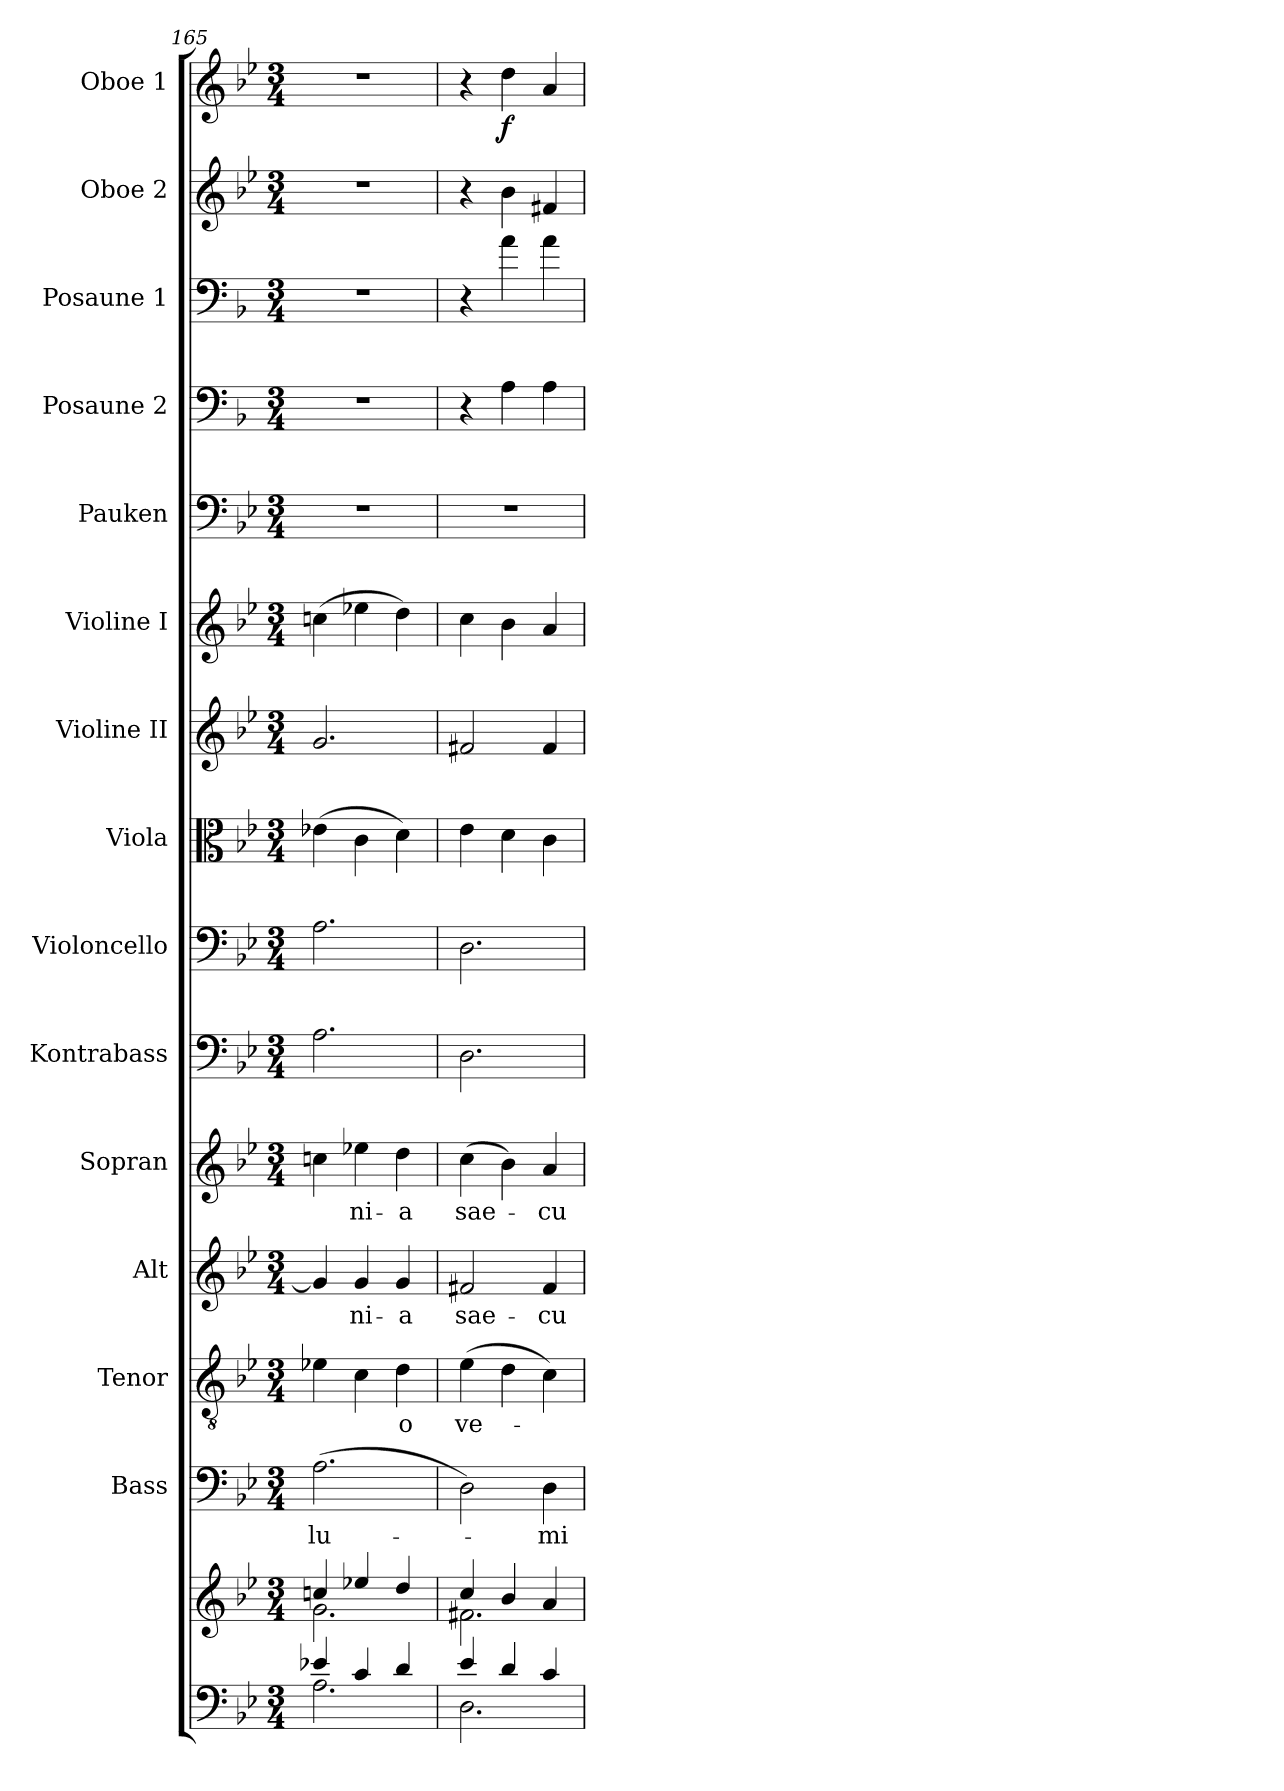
**kern	**kern	**kern	**text	**kern	**text	**kern	**text	**kern	**text	**kern	**kern	**kern	**kern	**kern	**kern	**kern	**kern	**kern	**kern	**dynam
*part15	*part15	*part14	*part14	*part13	*part13	*part12	*part12	*part11	*part11	*part10	*part9	*part8	*part7	*part6	*part5	*part4	*part3	*part2	*part1	*part1
*staff16	*staff15	*staff14	*staff14	*staff13	*staff13	*staff12	*staff12	*staff11	*staff11	*staff10	*staff9	*staff8	*staff7	*staff6	*staff5	*staff4	*staff3	*staff2	*staff1	*staff1
*	*	*I"Bass	*	*I"Tenor	*	*I"Alt	*	*I"Sopran	*	*I"Kontrabass	*I"Violoncello	*I"Viola	*I"Violine II	*I"Violine I	*I"Pauken	*I"Posaune 2	*I"Posaune 1	*I"Oboe 2	*I"Oboe 1	*
*	*	*I'B.	*	*I'T.	*	*I'A.	*	*I'S.	*	*I'Kb.	*I'Vc.	*I'Vla.	*I'Vl. II	*I'Vl. I	*I'Pk.	*I'Pos. 2	*I'Pos. 1	*I'Ob. 2	*I'Ob. 1	*
*clefF4	*clefG2	*clefF4	*	*clefGv2	*	*clefG2	*	*clefG2	*	*clefF4	*clefF4	*clefC3	*clefG2	*clefG2	*clefF4	*clefF4	*clefF4	*clefG2	*clefG2	*
*	*	*	*	*	*	*	*	*	*	*ITrd7c12	*	*	*	*	*	*ITrd4c7	*ITrd4c7	*	*	*
*k[b-e-]	*k[b-e-]	*k[b-e-]	*	*k[b-e-]	*	*k[b-e-]	*	*k[b-e-]	*	*k[b-e-]	*k[b-e-]	*k[b-e-]	*k[b-e-]	*k[b-e-]	*k[b-e-]	*k[b-e-]	*k[b-e-]	*k[b-e-]	*k[b-e-]	*
*B-:	*B-:	*B-:	*	*B-:	*	*B-:	*	*B-:	*	*B-:	*B-:	*B-:	*B-:	*B-:	*B-:	*B-:	*B-:	*B-:	*B-:	*
*M3/4	*M3/4	*M3/4	*	*M3/4	*	*M3/4	*	*M3/4	*	*M3/4	*M3/4	*M3/4	*M3/4	*M3/4	*M3/4	*M3/4	*M3/4	*M3/4	*M3/4	*
=165	=165	=165	=165	=165	=165	=165	=165	=165	=165	=165	=165	=165	=165	=165	=165	=165	=165	=165	=165	=165
*^	*^	*	*	*	*	*	*	*	*	*	*	*	*	*	*	*	*	*	*	*
!	!	!	!	!	!LO:LY:b	!	!	!	!	!	!	!	!	!	!	!	!	!	!	!	!	!
4e-X/	2.A\	4ccn/	2.g\	(>2.A\	lu-	4e-X\	.	4g/]	.	4ccn\	.	2.AA\	2.A\	(>4e-X\	2.g/	(>4ccn\	2.r	2.r	2.r	2.r	2.r	.
!	!	!	!	!	!	!	!	!	!LO:LY:b	!	!LO:LY:b	!	!	!	!	!	!	!	!	!	!	!
4c/	.	4ee-X/	.	.	.	4c\	.	4g/	-ni-	4ee-X\	-ni-	.	.	4c\	.	4ee-X\	.	.	.	.	.	.
!	!	!	!	!	!	!	!LO:LY:b	!	!LO:LY:b	!	!LO:LY:b	!	!	!	!	!	!	!	!	!	!	!
4d/	.	4dd/	.	.	.	4d\	-o	4g/	-a	4dd\	-a	.	.	4d\)	.	4dd\)	.	.	.	.	.	.
=166	=166	=166	=166	=166	=166	=166	=166	=166	=166	=166	=166	=166	=166	=166	=166	=166	=166	=166	=166	=166	=166	=166
!	!	!	!	!	!	!	!LO:LY:b	!	!LO:LY:b	!	!LO:LY:b	!	!	!	!	!	!	!	!	!	!	!
4e-/	2.D\	4cc/	2.f#X\	2D\)	.	(>4e-\	ve-	2f#X/	sae-	(>4cc\	sae-	2.DD\	2.D\	4e-\	2f#X/	4cc\	2.r	4r	4r	4r	4r	.
!	!	!	!	!	!	!	!	!	!	!	!	!	!	!	!	!	!	!	!	!	!	!LO:DY:b
4d/	.	4b-/	.	.	.	4d\	.	.	.	4b-\)	.	.	.	4d\	.	4b-\	.	4D\	4d\	4b-\	4dd\	f
!	!	!	!	!	!LO:LY:b	!	!	!	!LO:LY:b	!	!LO:LY:b	!	!	!	!	!	!	!	!	!	!	!
4c/	.	4a/	.	4D\	-mi-	4c\)	.	4f#/	-cu-	4a/	-cu-	.	.	4c\	4f#/	4a/	.	4D\	4d\	4f#X/	4a/	.
*v	*v	*	*	*	*	*	*	*	*	*	*	*	*	*	*	*	*	*	*	*	*	*
*	*v	*v	*	*	*	*	*	*	*	*	*	*	*	*	*	*	*	*	*	*	*
=	=	=	=	=	=	=	=	=	=	=	=	=	=	=	=	=	=	=	=	=
*-	*-	*-	*-	*-	*-	*-	*-	*-	*-	*-	*-	*-	*-	*-	*-	*-	*-	*-	*-	*-
